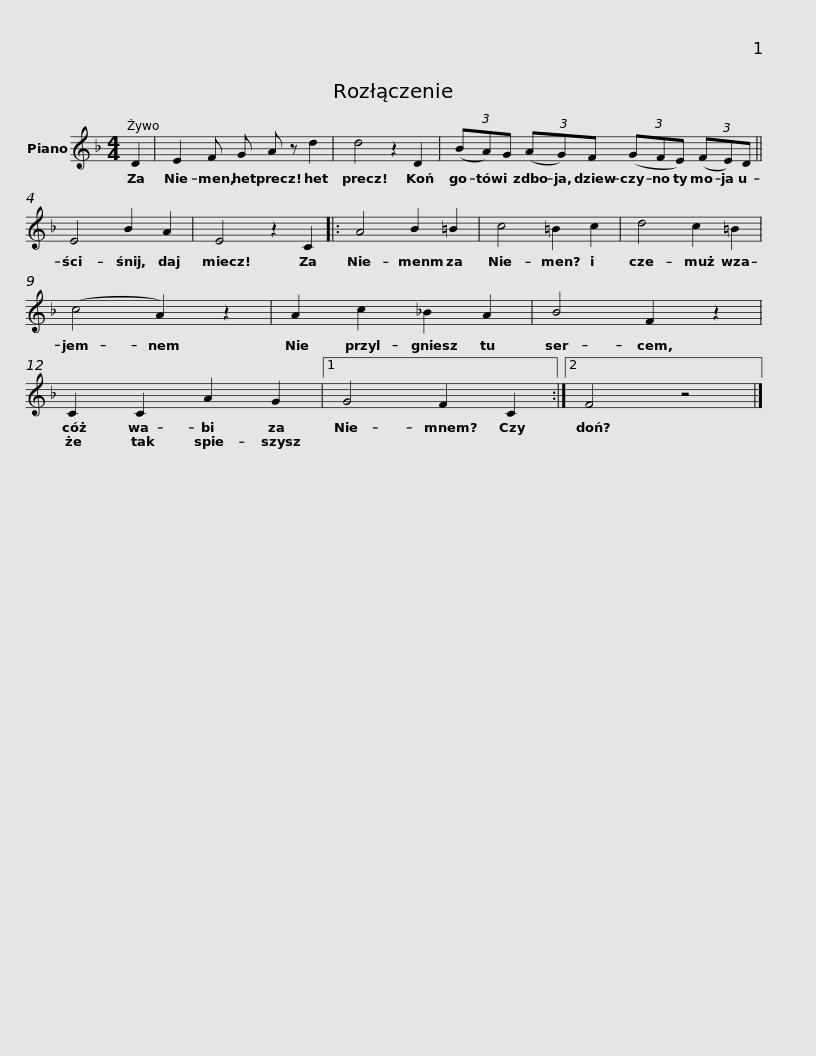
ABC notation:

X:1
L:1/8
M:4/4
I:linebreak $
K:F
V:1 treble
V:1
 D2 | E2 F G A z d2 | d4 z2 D2 | (3(BA)G (3(AG)F (3(GFE) (3(FE)D ||$ E4 B2 A2 | %5
 E4 z2 C2 |: A4 B2 =B2 | c4 =B2 c2 | d4 c2 =B2 | (c4 A2) z2 |$ %10
 A2 c2 _B2 A2 | B4 F2 z2 | C2 C2 A2 G2 |1 G4 F2 C2 :|2 F4 z4 |] %15
